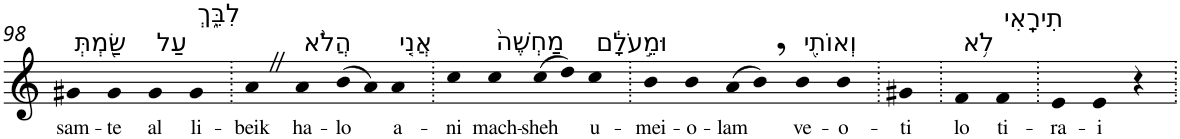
**kern	**text
*part1	*part1
*staff1	*staff1
*I"Piano	*
*I'Pno	*
!!LO:PB:g=z
*clefG2	*
*k[]	*
=98	=98
!LO:TX:a:t=שַׂ֖מְתְּ	!
!	!LO:LY:b
4g#X	sam-
!	!LO:LY:b
4g#	-te
!LO:TX:a:t=עַל	!
!	!LO:LY:b
4g#	al
!LO:TX:a:t=לִבֵּ֑ךְ	!
!	!LO:LY:b
4g#	li-
=99.	=99.
!	!LO:LY:b
4aZ	-beik
!LO:TX:a:t=הֲלֹ֨א	!
!	!LO:LY:b
4a	ha-
!	!LO:LY:b
(8b	-lo
8a)	.
!LO:TX:a:t=אֲנִ֤י	!
!	!LO:LY:b
4a	a-
=100.	=100.
!	!LO:LY:b
4cc	-ni
!LO:TX:a:t=מַחְשֶׁה֙	!
!	!LO:LY:b
4cc	mach-
!	!LO:LY:b
(8cc	-sheh
8dd)	.
!LO:TX:a:t=וּמֵ֣עֹלָ֔ם	!
!	!LO:LY:b
4cc	u-
=101.	=101.
!	!LO:LY:b
4b	-mei-
!	!LO:LY:b
4b	-o-
!	!LO:LY:b
(8a	-lam
8b,)	.
!LO:TX:a:t=וְאוֹתִ֖י	!
!	!LO:LY:b
4b	ve-
!	!LO:LY:b
4b	-o-
=102.	=102.
!	!LO:LY:b
4g#X	-ti
=103.	=103.
!LO:TX:a:t=לֹ֥א	!
!	!LO:LY:b
4f	lo
!LO:TX:a:t=תִירָֽאִי	!
!	!LO:LY:b
4f	ti-
=104.	=104.
!	!LO:LY:b
4e	-ra-
!	!LO:LY:b
4e	-i
4r	.
=.	=.
*-	*-
